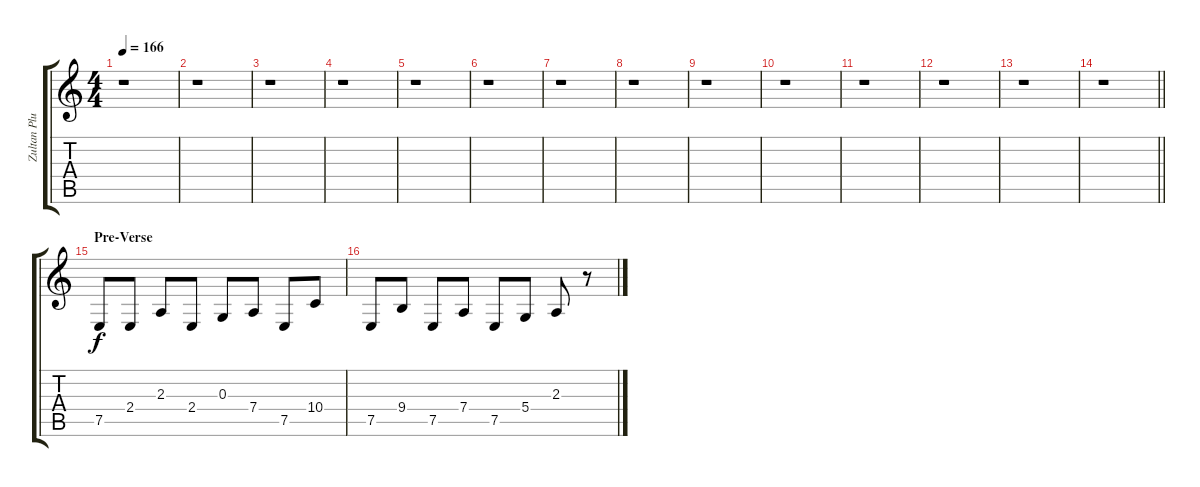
\track ("Zultan Pluto (Keyboard)" "Zultan Plu") {instrument rockorgan}
\staff {score tabs}
\tuning (E4 B3 G3 D3 A2 E2) {hide}
\ts (4 4)
\tempo 166
\clef g2
\ks c
r.1{dy f} |
r.1 |
r.1 |
r.1 |
r.1 |
r.1 |
r.1 |
r.1 |
r.1 |
r.1 |
r.1 |
r.1 |
r.1 |
\barLineRight lightlight
r.1 |
\section ("" "Pre-Verse")
7.5.8 2.4.8 2.3.8 2.4.8 0.3.8 7.4.8 7.5.8 10.4.8 |
7.5.8 9.4.8 7.5.8 7.4.8 7.5.8 5.4.8 2.3.8 r.8
